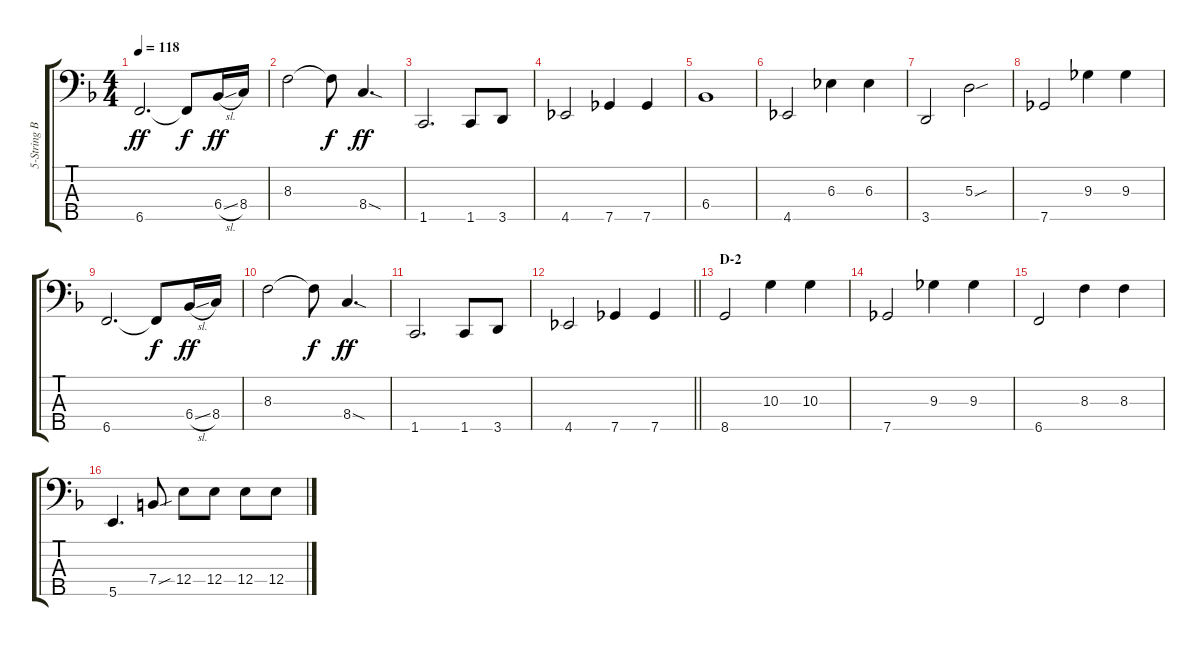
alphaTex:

\track ("5-String Bass" "5-String B") {instrument electricbasspick}
\staff {score tabs}
\tuning (G2 D2 A1 E1 B0) {hide}
\ts (4 4)
\tempo 118
\clef f4
\ks f
6.5.2{d dy ff} 6.5{t}.8{dy f} 6.4{sl}.16{dy ff} 8.4.16 |
8.3.2 8.3{t}.8{dy f} 8.4{sod}.4{d dy ff} |
1.5.2{d} 1.5.8 3.5.8 |
4.5.2 7.5.4 7.5.4 |
6.4.1 |
4.5.2 6.3.4 6.3.4 |
3.5.2 5.3{sou}.2 |
7.5.2 9.3.4 9.3.4 |
6.5.2{d} 6.5{t}.8{dy f} 6.4{sl}.16{dy ff} 8.4.16 |
8.3.2 8.3{t}.8{dy f} 8.4{sod}.4{d dy ff} |
1.5.2{d} 1.5.8 3.5.8 |
\barLineRight lightlight
4.5.2 7.5.4 7.5.4 |
\section ("" "D-2")
8.5.2 10.3.4 10.3.4 |
7.5.2 9.3.4 9.3.4 |
6.5.2 8.3.4 8.3.4 |
5.5.4{d} 7.4{sou}.8 12.4.8 12.4.8 12.4.8 12.4.8
